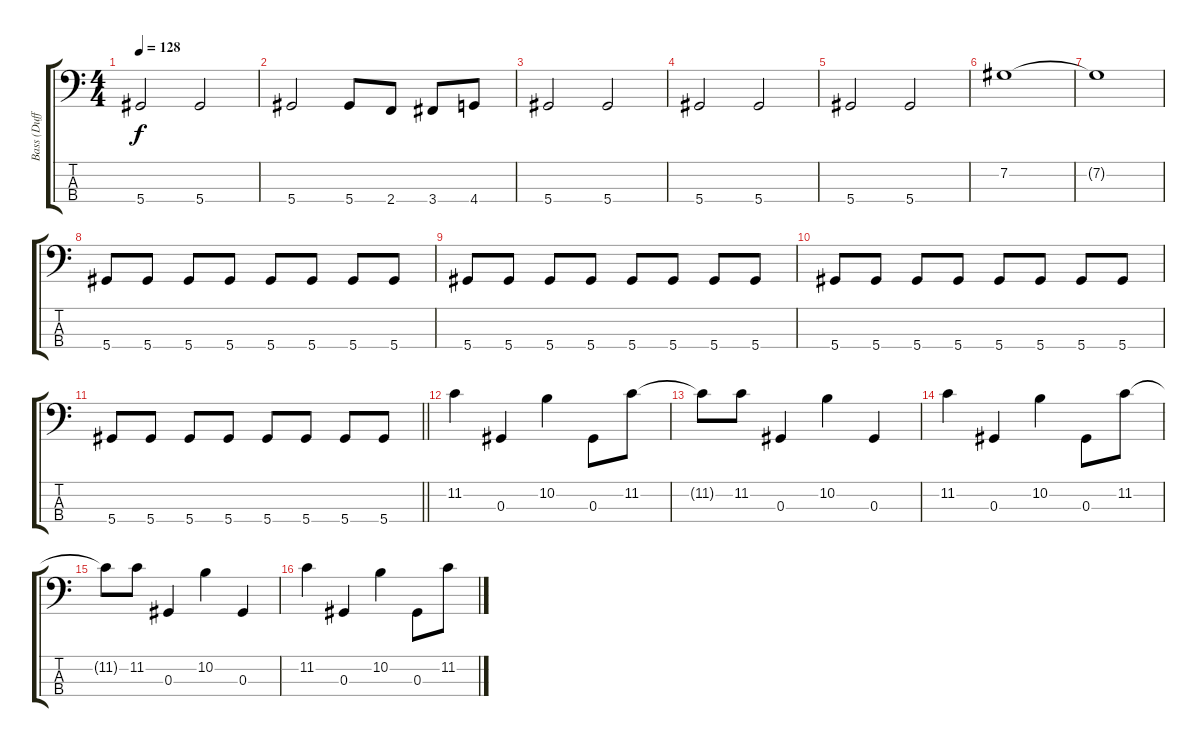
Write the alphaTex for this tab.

\track ("Bass (Duff)" "Bass (Duff") {instrument electricbasspick}
\staff {score tabs}
\tuning (Gb2 Db2 Ab1 Eb1) {hide}
\ts (4 4)
\tempo 128
\clef f4
\ks c
5.4.2{dy f} 5.4.2 |
5.4.2 5.4.8 2.4.8 3.4.8 4.4.8 |
5.4.2 5.4.2 |
5.4.2 5.4.2 |
5.4.2 5.4.2 |
7.2.1 |
7.2{t}.1 |
5.4.8 5.4.8 5.4.8 5.4.8 5.4.8 5.4.8 5.4.8 5.4.8 |
5.4.8 5.4.8 5.4.8 5.4.8 5.4.8 5.4.8 5.4.8 5.4.8 |
5.4.8 5.4.8 5.4.8 5.4.8 5.4.8 5.4.8 5.4.8 5.4.8 |
\barLineRight lightlight
5.4.8 5.4.8 5.4.8 5.4.8 5.4.8 5.4.8 5.4.8 5.4.8 |
11.2.4 0.3.4 10.2.4 0.3.8 11.2.8 |
11.2{t}.8 11.2.8 0.3.4 10.2.4 0.3.4 |
11.2.4 0.3.4 10.2.4 0.3.8 11.2.8 |
11.2{t}.8 11.2.8 0.3.4 10.2.4 0.3.4 |
11.2.4 0.3.4 10.2.4 0.3.8 11.2.8
